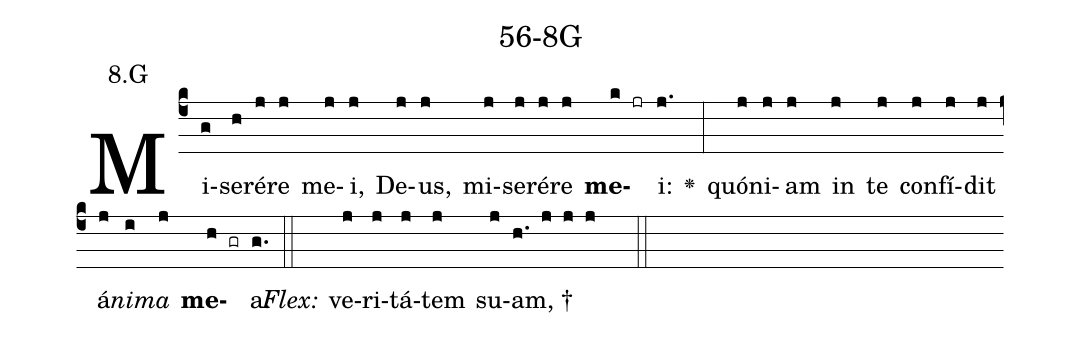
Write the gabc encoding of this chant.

name: 56-8G;
annotation: 8.G;
%%
(c4)Mi(g)se(h)ré(j)re(j) me(j)i,(j) De(j)us,(j) mi(j)se(j)ré(j)re(j) <b>me</b>(k jr)i:(j.) <v>\greheightstar</v>(:) quón(j)i(j)am(j) in(j) te(j) con(j)fí(j)dit(j) á(j)<i>ni</i>(i)<i>ma</i>(j) <b>me</b>(h gr)a.(g.) (::)
<i>Flex:</i>()  ve(j)ri(j)tá(j)tem(j) su(j)am, †(h. j j j  ::)

%E(j) u(j) o(i) u(j) a(h) e.(g.) (::)
